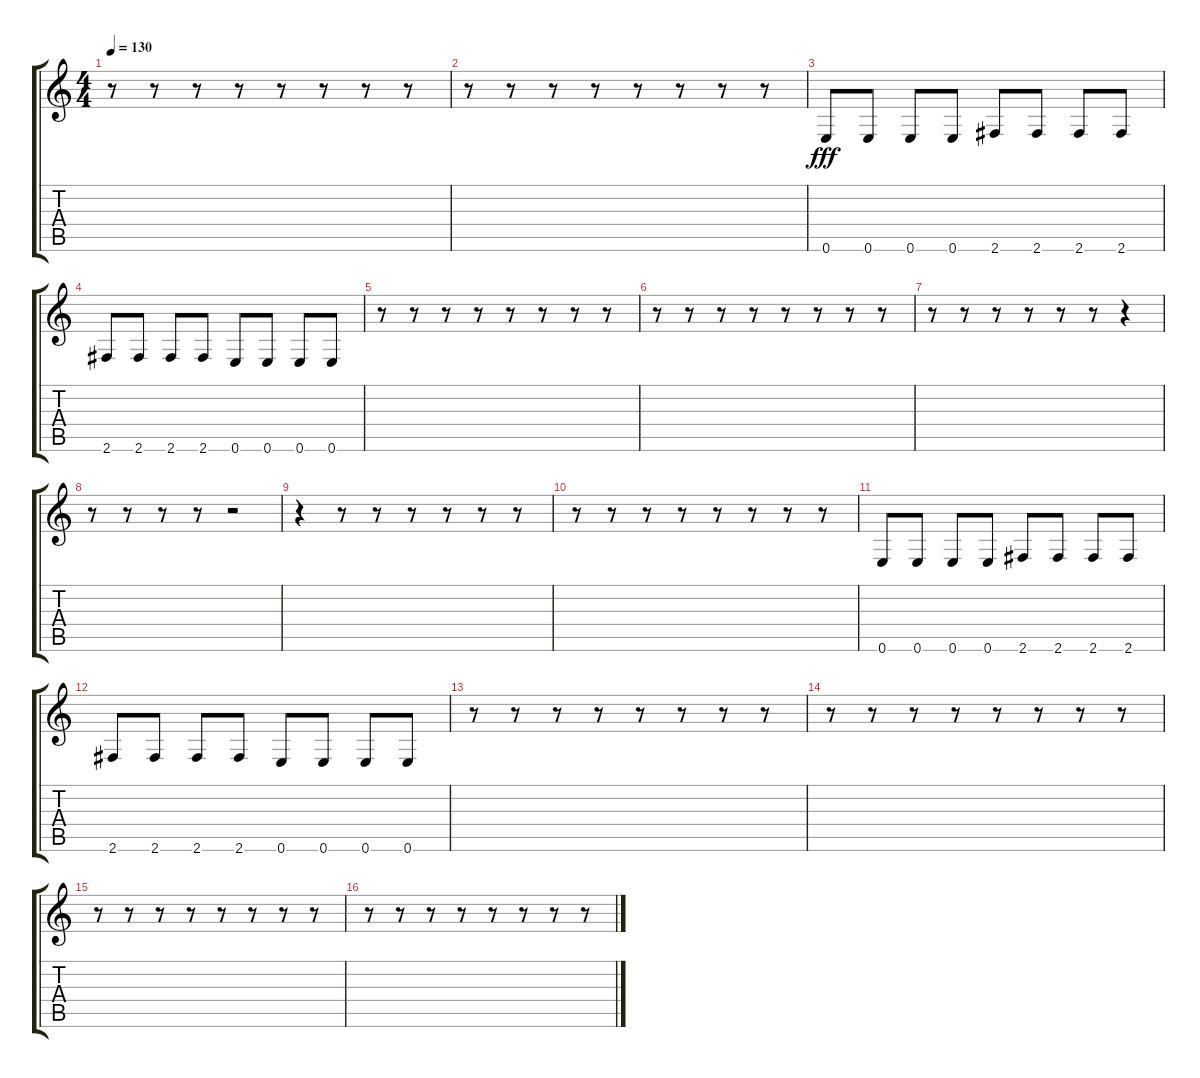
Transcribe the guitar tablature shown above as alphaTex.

\track "" {instrument electricbasspick}
\staff {score tabs}
\tuning (E4 B3 G3 D3 A2 E2) {hide}
\ts (4 4)
\tempo 130
\clef g2
\ks c
r.8{dy fff} r.8 r.8 r.8 r.8 r.8 r.8 r.8 |
r.8 r.8 r.8 r.8 r.8 r.8 r.8 r.8 |
0.6.8 0.6.8 0.6.8 0.6.8 2.6.8 2.6.8 2.6.8 2.6.8 |
2.6.8 2.6.8 2.6.8 2.6.8 0.6.8 0.6.8 0.6.8 0.6.8 |
r.8 r.8 r.8 r.8 r.8 r.8 r.8 r.8 |
r.8 r.8 r.8 r.8 r.8 r.8 r.8 r.8 |
r.8 r.8 r.8 r.8 r.8 r.8 r.4 |
r.8 r.8 r.8 r.8 r.2 |
r.4 r.8 r.8 r.8 r.8 r.8 r.8 |
r.8 r.8 r.8 r.8 r.8 r.8 r.8 r.8 |
0.6.8 0.6.8 0.6.8 0.6.8 2.6.8 2.6.8 2.6.8 2.6.8 |
2.6.8 2.6.8 2.6.8 2.6.8 0.6.8 0.6.8 0.6.8 0.6.8 |
r.8 r.8 r.8 r.8 r.8 r.8 r.8 r.8 |
r.8 r.8 r.8 r.8 r.8 r.8 r.8 r.8 |
r.8 r.8 r.8 r.8 r.8 r.8 r.8 r.8 |
r.8 r.8 r.8 r.8 r.8 r.8 r.8 r.8
